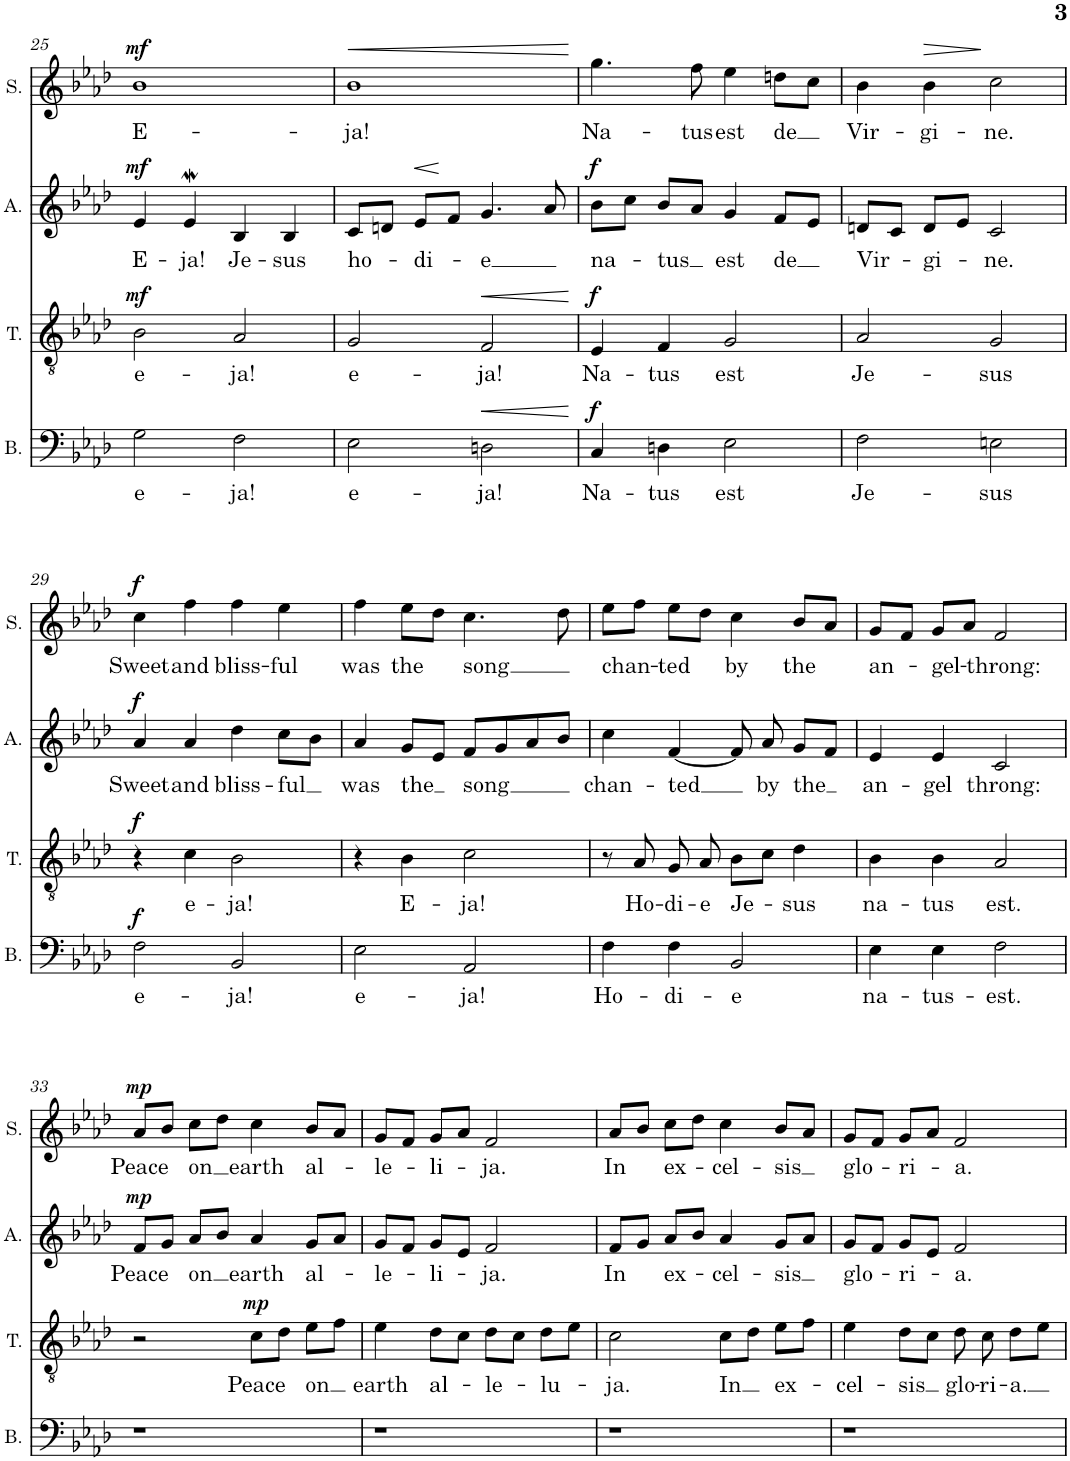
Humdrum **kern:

**kern	**text	**dynam	**kern	**text	**dynam	**kern	**text	**dynam	**kern	**text	**dynam
*part4	*part4	*part4	*part3	*part3	*part3	*part2	*part2	*part2	*part1	*part1	*part1
*staff4	*staff4	*staff4	*staff3	*staff3	*staff3	*staff2	*staff2	*staff2	*staff1	*staff1	*staff1
*I"Basso	*	*	*I"Tenore	*	*	*I"Contralto	*	*	*I"Soprano	*	*
*I'B.	*	*	*I'T.	*	*	*	*	*	*I'S.	*	*
!!LO:PB:g=z
*clefF4	*	*	*clefGv2	*	*	*clefG2	*	*	*clefG2	*	*
*k[b-e-a-d-]	*	*	*k[b-e-a-d-]	*	*	*k[b-e-a-d-]	*	*	*k[b-e-a-d-]	*	*
*M2/2	*	*	*M2/2	*	*	*M2/2	*	*	*M2/2	*	*
*met(c|)	*	*	*met(c|)	*	*	*met(c|)	*	*	*met(c|)	*	*
=25	=25	=25	=25	=25	=25	=25	=25	=25	=25	=25	=25
!	!LO:LY:b	!	!	!LO:LY:b	!LO:DY:a	!	!LO:LY:b	!LO:DY:a	!	!LO:LY:b	!LO:DY:a
2G\	e-	.	2B-\	e-	mf	4e-/	E-	mf	1b-	E-	mf
!	!	!	!	!	!	!	!LO:LY:b	!	!	!	!
.	.	.	.	.	.	4e-W/	-ja!	.	.	.	.
!	!LO:LY:b	!	!	!LO:LY:b	!	!	!LO:LY:b	!	!	!	!
2F\	-ja!	.	2A-/	-ja!	.	4B-/	Je-	.	.	.	.
!	!	!	!	!	!	!	!LO:LY:b	!	!	!	!
.	.	.	.	.	.	4B-/	-sus	.	.	.	.
=26	=26	=26	=26	=26	=26	=26	=26	=26	=26	=26	=26
!	!LO:LY:b	!	!	!LO:LY:b	!	!	!LO:LY:b	!	!	!LO:LY:b	!LO:HP:b
2E-\	e-	.	2G/	e-	.	8c/L	ho-	.	1b-	-ja!	<
.	.	.	.	.	.	8dn/J	.	.	.	.	.
!	!	!	!	!	!	!	!LO:LY:b	!LO:HP:b	!	!	!
.	.	.	.	.	.	8e-/L	-di-	<	.	.	.
.	.	.	.	.	.	8f/J	.	[	.	.	.
!	!LO:LY:b	!LO:HP:b	!	!LO:LY:b	!LO:HP:b	!	!LO:LY:b	!	!	!	!
2Dn\	-ja!	<	2F/	-ja!	<	4.g/	-e	.	.	.	.
.	.	.	.	.	.	8a-/	.	.	.	.	.
.	.	[	.	.	[	.	.	.	.	.	[
=27	=27	=27	=27	=27	=27	=27	=27	=27	=27	=27	=27
!	!LO:LY:b	!LO:DY:a	!	!LO:LY:b	!LO:DY:a	!	!LO:LY:b	!LO:DY:a	!	!LO:LY:b	!
4C/	Na-	f	4E-/	Na-	f	8b-\L	na-	f	4.gg\	Na-	.
.	.	.	.	.	.	8cc\J	.	.	.	.	.
!	!LO:LY:b	!	!	!LO:LY:b	!	!	!LO:LY:b	!	!	!	!
4Dn\	-tus	.	4F/	-tus	.	8b-/L	-tus	.	.	.	.
!	!	!	!	!	!	!	!	!	!	!LO:LY:b	!
.	.	.	.	.	.	8a-/J	.	.	8ff\	-tus	.
!	!LO:LY:b	!	!	!LO:LY:b	!	!	!LO:LY:b	!	!	!LO:LY:b	!
2E-\	est	.	2G/	est	.	4g/	est	.	4ee-\	est	.
!	!	!	!	!	!	!	!LO:LY:b	!	!	!LO:LY:b	!
.	.	.	.	.	.	8f/L	de	.	8ddn\L	de	.
.	.	.	.	.	.	8e-/J	.	.	8cc\J	.	.
=28	=28	=28	=28	=28	=28	=28	=28	=28	=28	=28	=28
!	!LO:LY:b	!	!	!LO:LY:b	!	!	!LO:LY:b	!	!	!LO:LY:b	!
2F\	Je-	.	2A-/	Je-	.	8dn/L	Vir-	.	4b-\	Vir-	.
.	.	.	.	.	.	8c/J	.	.	.	.	.
!	!	!	!	!	!	!	!LO:LY:b	!	!	!LO:LY:b	!LO:HP:b
.	.	.	.	.	.	8d/L	-gi-	.	4b-\	-gi-	>
.	.	.	.	.	.	8e-/J	.	.	.	.	.
!	!LO:LY:b	!	!	!LO:LY:b	!	!	!LO:LY:b	!	!	!LO:LY:b	!
2En\	-sus	.	2G/	-sus	.	2c/	-ne.	.	2cc\	-ne.	]
!!LO:LB:g=z
=29	=29	=29	=29	=29	=29	=29	=29	=29	=29	=29	=29
!	!LO:LY:b	!LO:DY:a	!	!	!LO:DY:a	!	!LO:LY:b	!LO:DY:a	!	!LO:LY:b	!LO:DY:a
2F\	e-	f	4r	.	f	4a-/	Sweet	f	4cc\	Sweet	f
!	!	!	!	!LO:LY:b	!	!	!LO:LY:b	!	!	!LO:LY:b	!
.	.	.	4c\	e-	.	4a-/	and	.	4ff\	and	.
!	!LO:LY:b	!	!	!LO:LY:b	!	!	!LO:LY:b	!	!	!LO:LY:b	!
2BB-/	-ja!	.	2B-\	-ja!	.	4dd-\	bliss-	.	4ff\	bliss-	.
!	!	!	!	!	!	!	!LO:LY:b	!	!	!LO:LY:b	!
.	.	.	.	.	.	8cc\L	-ful	.	4ee-\	-ful	.
.	.	.	.	.	.	8b-\J	.	.	.	.	.
=30	=30	=30	=30	=30	=30	=30	=30	=30	=30	=30	=30
!	!LO:LY:b	!	!	!	!	!	!LO:LY:b	!	!	!LO:LY:b	!
2E-\	e-	.	4r	.	.	4a-/	was	.	4ff\	was	.
!	!	!	!	!LO:LY:b	!	!	!LO:LY:b	!	!	!LO:LY:b	!
.	.	.	4B-\	E-	.	8g/L	the	.	8ee-\L	the	.
.	.	.	.	.	.	8e-/J	.	.	8dd-\J	.	.
!	!LO:LY:b	!	!	!LO:LY:b	!	!	!LO:LY:b	!	!	!LO:LY:b	!
2AA-/	-ja!	.	2c\	-ja!	.	8f/L	song	.	4.cc\	song	.
.	.	.	.	.	.	8g/	.	.	.	.	.
.	.	.	.	.	.	8a-/	.	.	.	.	.
.	.	.	.	.	.	8b-/J	.	.	8dd-\	.	.
=31	=31	=31	=31	=31	=31	=31	=31	=31	=31	=31	=31
!	!LO:LY:b	!	!	!	!	!	!LO:LY:b	!	!	!LO:LY:b	!
4F\	Ho-	.	8r	.	.	4cc\	chan-	.	8ee-\L	chan-	.
!	!	!	!	!LO:LY:b	!	!	!	!	!	!	!
.	.	.	8A-/	Ho-	.	.	.	.	8ff\J	.	.
!	!LO:LY:b	!	!	!LO:LY:b	!	!	!LO:LY:b	!	!	!LO:LY:b	!
4F\	-di-	.	8G/	-di-	.	[4f/	-ted	.	8ee-\L	-ted	.
!	!	!	!	!LO:LY:b	!	!	!	!	!	!	!
.	.	.	8A-/	-e	.	.	.	.	8dd-\J	.	.
!	!LO:LY:b	!	!	!LO:LY:b	!	!	!	!	!	!LO:LY:b	!
2BB-/	-e	.	8B-\L	Je-	.	8f/]	.	.	4cc\	by	.
!	!	!	!	!	!	!	!LO:LY:b	!	!	!	!
.	.	.	8c\J	.	.	8a-/	by	.	.	.	.
!	!	!	!	!LO:LY:b	!	!	!LO:LY:b	!	!	!LO:LY:b	!
.	.	.	4d-\	-sus	.	8g/L	the	.	8b-/L	the	.
.	.	.	.	.	.	8f/J	.	.	8a-/J	.	.
=32	=32	=32	=32	=32	=32	=32	=32	=32	=32	=32	=32
!	!LO:LY:b	!	!	!LO:LY:b	!	!	!LO:LY:b	!	!	!LO:LY:b	!
4E-\	na-	.	4B-\	na-	.	4e-/	an-	.	8g/L	an-	.
.	.	.	.	.	.	.	.	.	8f/J	.	.
!	!LO:LY:b	!	!	!LO:LY:b	!	!	!LO:LY:b	!	!	!LO:LY:b	!
4E-\	-tus-	.	4B-\	-tus	.	4e-/	-gel	.	8g/L	-gel-	.
.	.	.	.	.	.	.	.	.	8a-/J	.	.
!	!LO:LY:b	!	!	!LO:LY:b	!	!	!LO:LY:b	!	!	!LO:LY:b	!
2F\	-est.	.	2A-/	est.	.	2c/	throng:	.	2f/	-throng:	.
!!LO:LB:g=z
=33	=33	=33	=33	=33	=33	=33	=33	=33	=33	=33	=33
!	!	!	!	!	!	!	!LO:LY:b	!LO:DY:a	!	!LO:LY:b	!LO:DY:a
1r	.	.	2r	.	.	8f/L	Peace	mp	8a-/L	Peace	mp
.	.	.	.	.	.	8g/J	.	.	8b-/J	.	.
!	!	!	!	!	!	!	!LO:LY:b	!	!	!LO:LY:b	!
.	.	.	.	.	.	8a-/L	on	.	8cc\L	on	.
.	.	.	.	.	.	8b-/J	.	.	8dd-\J	.	.
!	!	!	!	!LO:LY:b	!LO:DY:a	!	!LO:LY:b	!	!	!LO:LY:b	!
.	.	.	8c\L	Peace	mp	4a-/	earth	.	4cc\	earth	.
.	.	.	8d-\J	.	.	.	.	.	.	.	.
!	!	!	!	!LO:LY:b	!	!	!LO:LY:b	!	!	!LO:LY:b	!
.	.	.	8e-\L	on	.	8g/L	al-	.	8b-/L	al-	.
.	.	.	8f\J	.	.	8a-/J	.	.	8a-/J	.	.
=34	=34	=34	=34	=34	=34	=34	=34	=34	=34	=34	=34
!	!	!	!	!LO:LY:b	!	!	!LO:LY:b	!	!	!LO:LY:b	!
1r	.	.	4e-\	earth	.	8g/L	-le-	.	8g/L	-le-	.
.	.	.	.	.	.	8f/J	.	.	8f/J	.	.
!	!	!	!	!LO:LY:b	!	!	!LO:LY:b	!	!	!LO:LY:b	!
.	.	.	8d-\L	al-	.	8g/L	-li-	.	8g/L	-li-	.
.	.	.	8c\J	.	.	8e-/J	.	.	8a-/J	.	.
!	!	!	!	!LO:LY:b	!	!	!LO:LY:b	!	!	!LO:LY:b	!
.	.	.	8d-\L	-le-	.	2f/	-ja.	.	2f/	-ja.	.
.	.	.	8c\J	.	.	.	.	.	.	.	.
!	!	!	!	!LO:LY:b	!	!	!	!	!	!	!
.	.	.	8d-\L	-lu-	.	.	.	.	.	.	.
.	.	.	8e-\J	.	.	.	.	.	.	.	.
=35	=35	=35	=35	=35	=35	=35	=35	=35	=35	=35	=35
!	!	!	!	!LO:LY:b	!	!	!LO:LY:b	!	!	!LO:LY:b	!
1r	.	.	2c\	-ja.	.	8f/L	In	.	8a-/L	In	.
.	.	.	.	.	.	8g/J	.	.	8b-/J	.	.
!	!	!	!	!	!	!	!LO:LY:b	!	!	!LO:LY:b	!
.	.	.	.	.	.	8a-/L	ex-	.	8cc\L	ex-	.
.	.	.	.	.	.	8b-/J	.	.	8dd-\J	.	.
!	!	!	!	!LO:LY:b	!	!	!LO:LY:b	!	!	!LO:LY:b	!
.	.	.	8c\L	In	.	4a-/	-cel-	.	4cc\	-cel-	.
.	.	.	8d-\J	.	.	.	.	.	.	.	.
!	!	!	!	!LO:LY:b	!	!	!LO:LY:b	!	!	!LO:LY:b	!
.	.	.	8e-\L	ex-	.	8g/L	-sis	.	8b-/L	-sis	.
.	.	.	8f\J	.	.	8a-/J	.	.	8a-/J	.	.
=36	=36	=36	=36	=36	=36	=36	=36	=36	=36	=36	=36
!	!	!	!	!LO:LY:b	!	!	!LO:LY:b	!	!	!LO:LY:b	!
1r	.	.	4e-\	-cel-	.	8g/L	glo-	.	8g/L	glo-	.
.	.	.	.	.	.	8f/J	.	.	8f/J	.	.
!	!	!	!	!LO:LY:b	!	!	!LO:LY:b	!	!	!LO:LY:b	!
.	.	.	8d-\L	-sis	.	8g/L	-ri-	.	8g/L	-ri-	.
.	.	.	8c\J	.	.	8e-/J	.	.	8a-/J	.	.
!	!	!	!	!LO:LY:b	!	!	!LO:LY:b	!	!	!LO:LY:b	!
.	.	.	8d-\	glo-	.	2f/	-a.	.	2f/	-a.	.
!	!	!	!	!LO:LY:b	!	!	!	!	!	!	!
.	.	.	8c\	-ri-	.	.	.	.	.	.	.
!	!	!	!	!LO:LY:b	!	!	!	!	!	!	!
.	.	.	8d-\L	-a.	.	.	.	.	.	.	.
.	.	.	8e-\J	.	.	.	.	.	.	.	.
=	=	=	=	=	=	=	=	=	=	=	=
*-	*-	*-	*-	*-	*-	*-	*-	*-	*-	*-	*-
